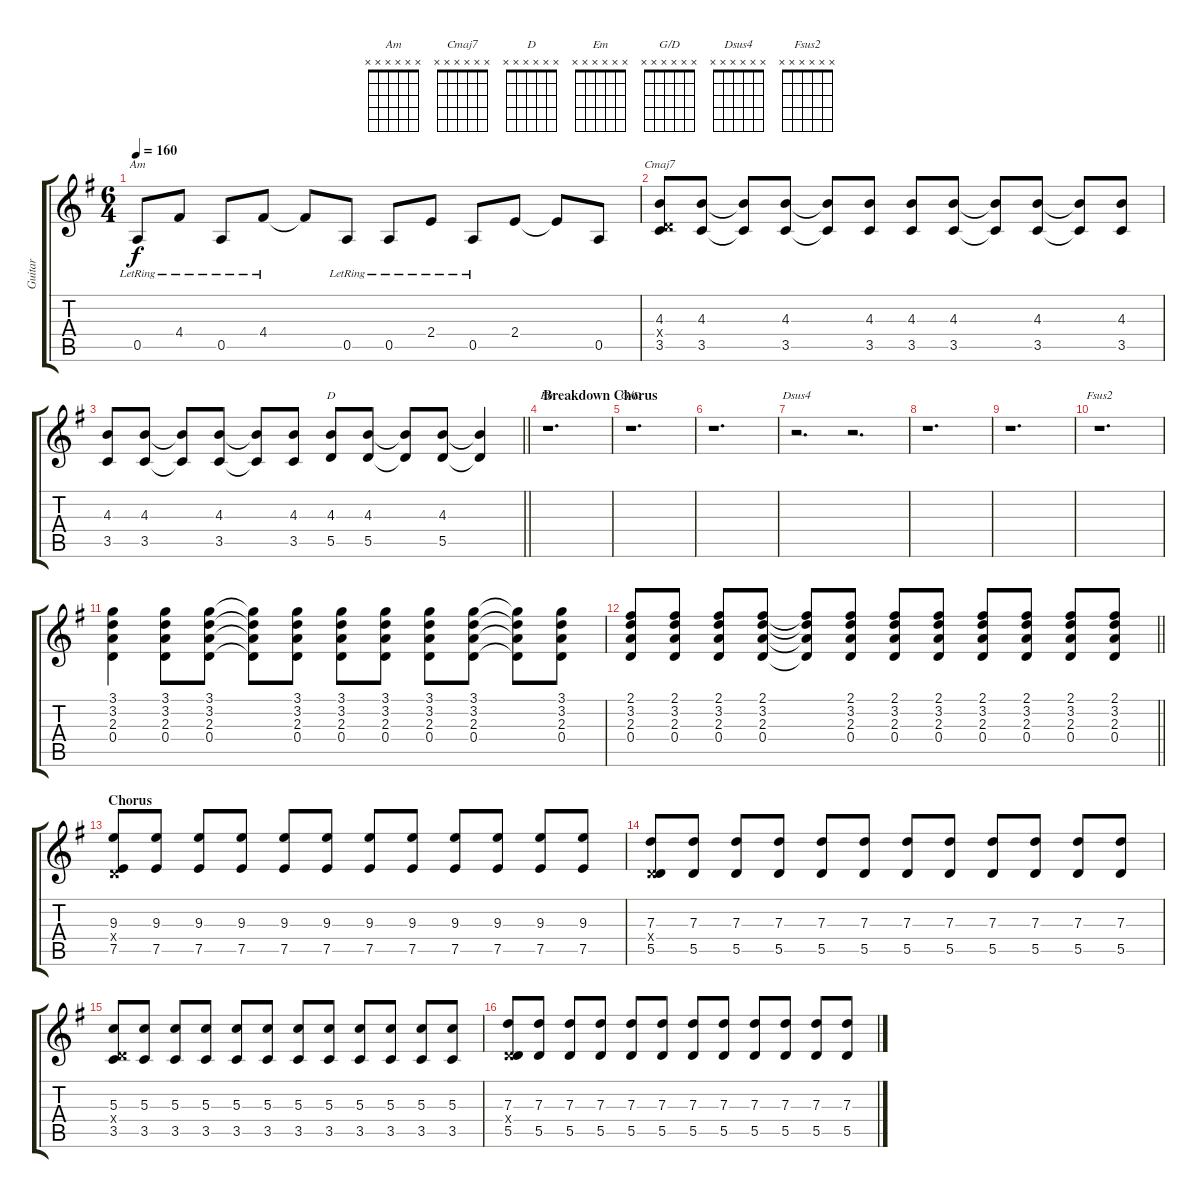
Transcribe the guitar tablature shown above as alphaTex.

\track ("Guitar" "Guitar") {instrument electricguitarclean}
\staff {score tabs}
\tuning (E4 B3 G3 D3 A2 E2) {hide}
\chord ("Am" x x x x x x)
\chord ("Cmaj7" x x x x x x)
\chord ("D" x x x x x x)
\chord ("Em" x x x x x x)
\chord ("G/D" x x x x x x)
\chord ("Dsus4" x x x x x x)
\chord ("Fsus2" x x x x x x)
\ts (6 4)
\tempo 160
\clef g2
\ks g
0.5{lr}.8{ch "Am" dy f} 4.4{lr}.8 0.5{lr}.8 4.4{lr}.8 4.4{t}.8 0.5{lr}.8 0.5{lr}.8 2.4{lr}.8 0.5{lr}.8 2.4.8 2.4{t}.8 0.5.8 |
(4.3 0.4{x} 3.5).8{ch "Cmaj7"} (4.3 3.5).8 (4.3{t} 3.5{t}).8 (4.3 3.5).8 (4.3{t} 3.5{t}).8 (4.3 3.5).8 (4.3 3.5).8 (4.3 3.5).8 (4.3{t} 3.5{t}).8 (4.3 3.5).8 (4.3{t} 3.5{t}).8 (4.3 3.5).8 |
\barLineRight lightlight
(4.3 3.5).8 (4.3 3.5).8 (4.3{t} 3.5{t}).8 (4.3 3.5).8 (4.3{t} 3.5{t}).8 (4.3 3.5).8 (4.3 5.5).8{ch "D"} (4.3 5.5).8 (4.3{t} 5.5{t}).8 (4.3 5.5).8 (4.3{t} 5.5{t}).4 |
\section ("" "Breakdown Chorus")
r.1{d ch "Em"} |
r.1{d ch "G/D"} |
r.1{d} |
r.2{d ch "Dsus4"} r.2{d} |
r.1{d} |
r.1{d} |
r.1{d ch "Fsus2"} |
(3.1 3.2 2.3 0.4).4 (3.1 3.2 2.3 0.4).8 (3.1 3.2 2.3 0.4).8 (3.1{t} 3.2{t} 2.3{t} 0.4{t}).8 (3.1 3.2 2.3 0.4).8 (3.1 3.2 2.3 0.4).8 (3.1 3.2 2.3 0.4).8 (3.1 3.2 2.3 0.4).8 (3.1 3.2 2.3 0.4).8 (3.1{t} 3.2{t} 2.3{t} 0.4{t}).8 (3.1 3.2 2.3 0.4).8 |
\barLineRight lightlight
(2.1 3.2 2.3 0.4).8 (2.1 3.2 2.3 0.4).8 (2.1 3.2 2.3 0.4).8 (2.1 3.2 2.3 0.4).8 (2.1{t} 3.2{t} 2.3{t} 0.4{t}).8 (2.1 3.2 2.3 0.4).8 (2.1 3.2 2.3 0.4).8 (2.1 3.2 2.3 0.4).8 (2.1 3.2 2.3 0.4).8 (2.1 3.2 2.3 0.4).8 (2.1 3.2 2.3 0.4).8 (2.1 3.2 2.3 0.4).8 |
\section ("" "Chorus")
(9.3 0.4{x} 7.5).8 (9.3 7.5).8 (9.3 7.5).8 (9.3 7.5).8 (9.3 7.5).8 (9.3 7.5).8 (9.3 7.5).8 (9.3 7.5).8 (9.3 7.5).8 (9.3 7.5).8 (9.3 7.5).8 (9.3 7.5).8 |
(7.3 0.4{x} 5.5).8 (7.3 5.5).8 (7.3 5.5).8 (7.3 5.5).8 (7.3 5.5).8 (7.3 5.5).8 (7.3 5.5).8 (7.3 5.5).8 (7.3 5.5).8 (7.3 5.5).8 (7.3 5.5).8 (7.3 5.5).8 |
(5.3 0.4{x} 3.5).8 (5.3 3.5).8 (5.3 3.5).8 (5.3 3.5).8 (5.3 3.5).8 (5.3 3.5).8 (5.3 3.5).8 (5.3 3.5).8 (5.3 3.5).8 (5.3 3.5).8 (5.3 3.5).8 (5.3 3.5).8 |
(7.3 0.4{x} 5.5).8 (7.3 5.5).8 (7.3 5.5).8 (7.3 5.5).8 (7.3 5.5).8 (7.3 5.5).8 (7.3 5.5).8 (7.3 5.5).8 (7.3 5.5).8 (7.3 5.5).8 (7.3 5.5).8 (7.3 5.5).8
